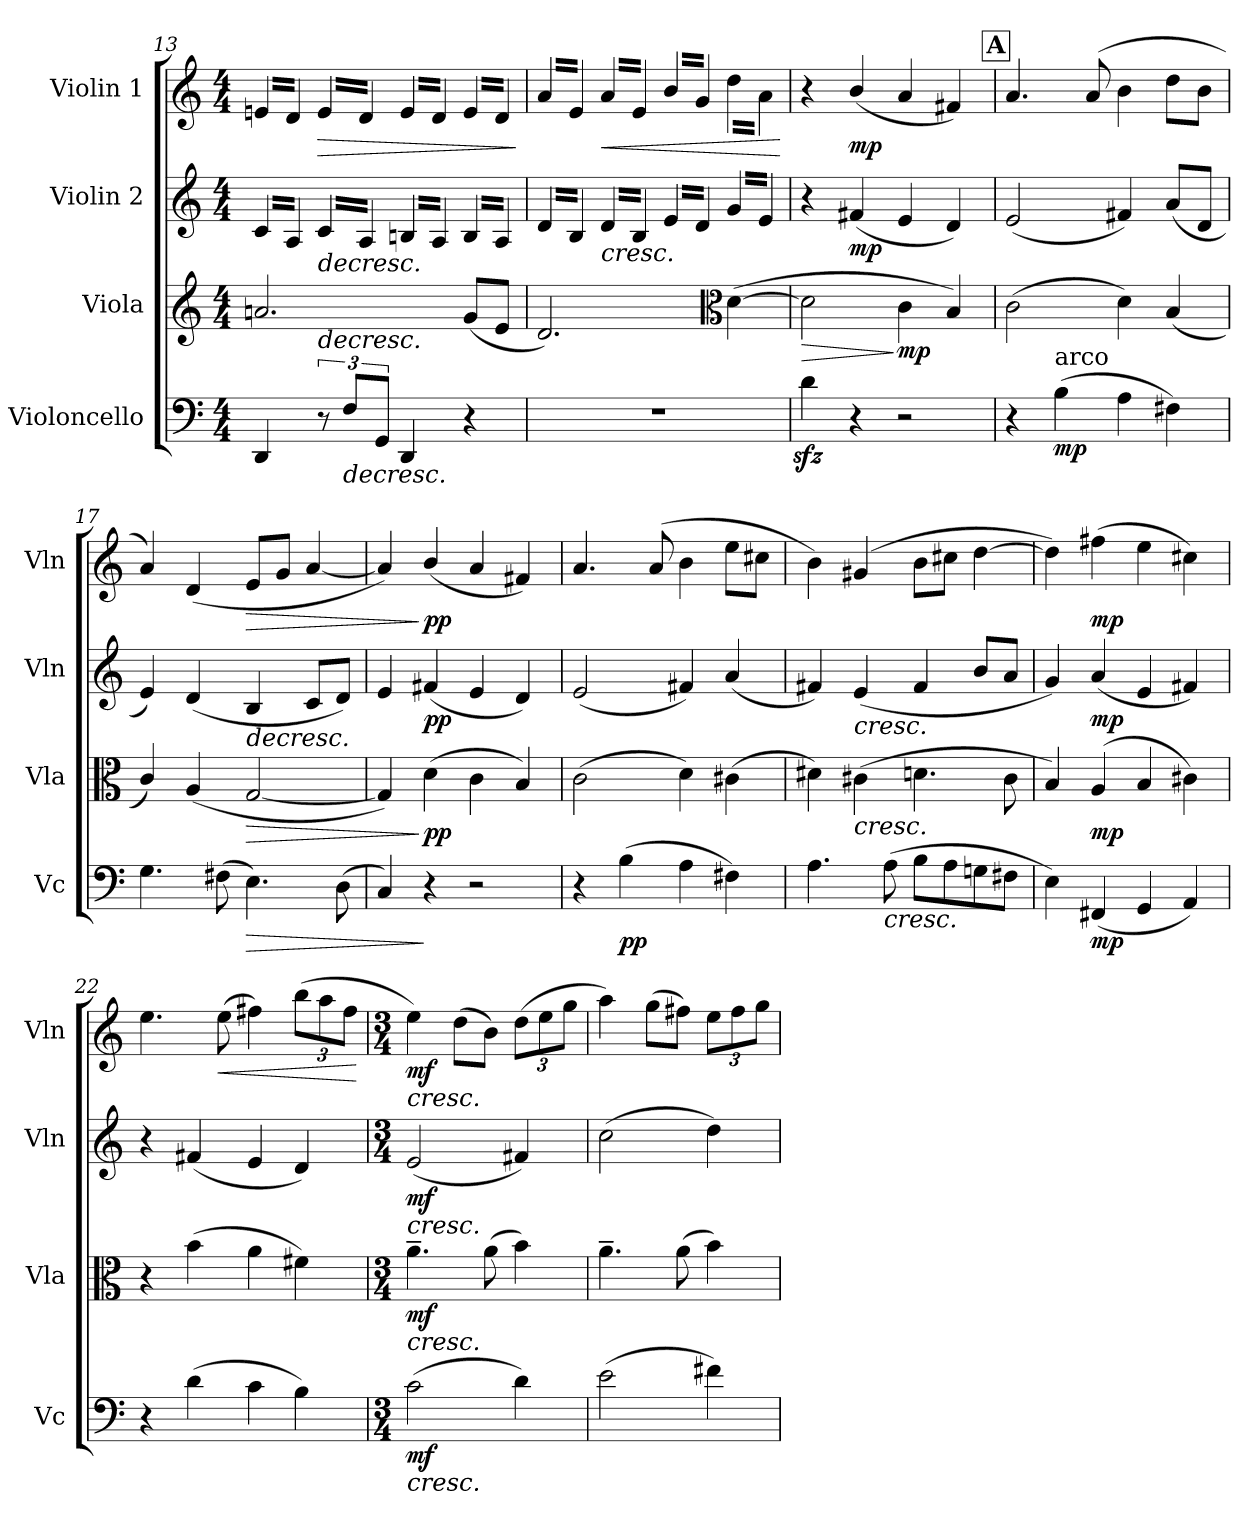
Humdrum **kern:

**kern	**dynam	**kern	**dynam	**kern	**dynam	**kern	**dynam
*part4	*part4	*part3	*part3	*part2	*part2	*part1	*part1
*staff4	*staff4	*staff3	*staff3	*staff2	*staff2	*staff1	*staff1
*I"Violoncello	*	*I"Viola	*	*I"Violin 2	*	*I"Violin 1	*
*I'Vc	*	*I'Vla	*	*I'Vln	*	*I'Vln	*
*clefF4	*	*clefG2	*	*clefG2	*	*clefG2	*
*k[]	*	*k[]	*	*k[]	*	*k[]	*
*M4/4	*	*M4/4	*	*M4/4	*	*M4/4	*
=13	=13	=13	=13	=13	=13	=13	=13
*	*	*^	*	*	*	*	*
*	*	*	*	*	*tremolo	*	*	*
*	*	*	*	*	*	*	*tremolo	*
4DD/	.	2.an/	4ryy	.	(16c/LL	.	(16en/LL	.
.	.	.	.	.	16A/	.	16d/	.
.	.	.	.	.	16c/	.	16en/	.
.	.	.	.	.	16A/JJ	.	16d/JJ	.
!	!	!	!	!LO:HP:b	!	!LO:HP:b	!	!LO:HP:b
12r	.	.	4ryy	>	16c/LL	>	16e/LL	>
.	.	.	.	.	16A/)	.	16d/)	.
!	!LO:HP:b	!	!	!	!	!	!	!
12F/L	>	.	.	.	.	.	.	.
.	.	.	.	.	16c/	.	16e/	.
12GG/J	.	.	.	.	.	.	.	.
.	.	.	.	.	16A/)JJ	.	16d/)JJ	.
4DD/	.	.	2ryy	.	(16Bn/LL	.	(16e/LL	.
.	.	.	.	.	16A/	.	16d/	.
.	.	.	.	.	16Bn/	.	16e/	.
.	.	.	.	.	16A/JJ	.	16d/JJ	.
4r	.	(8g/L	.	.	16B/LL	.	16e/LL	.
.	.	.	.	.	16A/)	.	16d/)	.
.	.	8e/J	.	.	16B/	.	16e/	.
.	.	.	.	.	16A/)JJ	.	16d/)JJ	.
*	*	*v	*v	*	*	*	*	*
.	.	.	.	.	.	.	]
=14	=14	=14	=14	=14	=14	=14	=14
1r	.	2.d/)	.	(16d/LL	.	(16a/LL	.
.	.	.	.	16B/	.	16e/	.
.	.	.	.	16d/	.	16a/	.
.	.	.	.	16B/JJ	.	16e/JJ	.
!	!	!	!	!	!LO:HP:b	!	!LO:HP:b
.	.	.	.	16d/LL	<	16a/LL	<
.	.	.	.	16B/)	.	16e/)	.
.	.	.	.	16d/	.	16a/	.
.	.	.	.	16B/)JJ	.	16e/)JJ	.
.	.	.	.	(16e/LL	.	(16b/LL	.
.	.	.	.	16d/)	.	16g/)	.
.	.	.	.	16e/	.	16b/	.
.	.	.	.	16d/)JJ	.	16g/)JJ	.
*	*	*clefC3	*	*	*	*	*
.	.	([4d\	.	(16g/LL	.	(16dd\LL	.
.	.	.	.	16e/)	.	16a\)	.
.	.	.	.	16g/	.	16dd\	.
.	.	.	.	16e/)JJ	.	16a\)JJ	.
*	*	*	*	*	*	*Xtremolo	*
*	*	*	*	*Xtremolo	*	*	*
.	.	.	.	.	]	.	[
!!LO:LB:g=z
=15	=15	=15	=15	=15	=15	=15	=15
!	!	!	!LO:HP:b	!	!	!	!
4dzz<\	.	2d\]	>	4r	.	4r	.
.	.	.	.	.	.	.	.
!	!	!	!	!	!LO:DY:b	!	!LO:DY:b
4r	.	.	.	(4f#X/	mp	(4b/	mp
!	!	!	!LO:DY:n=1:b	!	!	!	!
2r	.	4c\	] mp	4e/	.	4a/	.
.	.	4B/)	.	4d/)	.	4f#X/)	.
!!LO:REH:place=s1:a:B:cj:fs=14:t=A
=16	=16	=16	=16	=16	=16	=16	=16
4r	.	(2c\	.	(2e/	.	4.a/	.
!LO:TX:a:t=arco	!	!	!	!	!	!	!
!	!LO:DY:b	!	!	!	!	!	!
(4B\	mp	.	.	.	.	.	.
.	.	.	.	.	.	(8a/	.
4A\	.	4d\)	.	4f#X/)	.	4b\	.
4F#X\)	.	(4B/	.	(8a/L	.	8dd\L	.
.	.	.	.	8d/J	.	8b\J	.
=17	=17	=17	=17	=17	=17	=17	=17
4.G\	.	4c/)	.	4e/)	.	4a/)	.
.	.	(4A/	.	(4d/	.	(4d/	.
(8F#X\	.	.	.	.	.	.	.
!	!LO:HP:b	!	!LO:HP:b	!	!LO:HP:b	!	!LO:HP:b
4.E\)	>	[2G/	>	4B/	>	8e/L	>
.	.	.	.	.	.	8g/J	.
.	.	.	.	8c/L	.	[4a/	.
(8D\	.	.	.	8d/J)	.	.	.
=18	=18	=18	=18	=18	=18	=18	=18
4C/)	.	4G/])	.	4e/	.	4a/])	.
!	!	!	!LO:DY:n=1:b	!	!LO:DY:n=1:b	!	!LO:DY:n=1:b
4r	]	(4d\	] pp	(4f#X/	[ pp	(4b/	] pp
2r	.	4c\	.	4e/	.	4a/	.
.	.	4B/)	.	4d/)	.	4f#X/)	.
=19	=19	=19	=19	=19	=19	=19	=19
4r	.	(2c\	.	(2e/	.	4.a/	.
!	!LO:DY:b	!	!	!	!	!	!
(4B\	pp	.	.	.	.	.	.
.	.	.	.	.	.	(8a/	.
4A\	.	4d\)	.	4f#X/)	.	4b\	.
4F#X\)	.	(4c#X\	.	(4a/	.	8ee\L	.
.	.	.	.	.	.	8cc#X\J	.
!!LO:LB:g=z
=20	=20	=20	=20	=20	=20	=20	=20
4.A\	.	4d#X\)	.	4f#X/)	.	4b\)	.
!	!	!	!LO:HP:b	!	!LO:HP:b	!	!
.	.	(4c#X\	<	(4e/	<	(4g#X/	.
!	!LO:HP:b	!	!	!	!	!	!
(8A\	<	.	.	.	.	.	.
8B\L	.	4.dn\	.	4f#/	.	8b\L	.
8A\	.	.	.	.	.	8cc#X\J	.
8Gn\	.	.	.	8b/L	.	[4dd\	.
8F#X\J	.	8c#\	.	8a/J	.	.	.
=21	=21	=21	=21	=21	=21	=21	=21
4E\)	.	4B/)	.	4g/)	.	4dd\])	.
!	!LO:DY:n=1:b	!	!LO:DY:n=1:b	!	!LO:DY:n=1:b	!	!LO:DY:b
(4FF#X/	] mp	(4A/	] mp	(4a/	] mp	(4ff#X\	mp
4GG/	.	4B/	.	4e/	.	4ee\	.
4AA/)	.	4c#X\)	.	4f#X/)	.	4cc#X\)	.
=22	=22	=22	=22	=22	=22	=22	=22
4r	.	4r	.	4r	.	4.ee\	.
(4d\	.	(4b\	.	(4f#X/	.	.	.
!	!	!	!	!	!	!	!LO:HP:b
.	.	.	.	.	.	(8ee\	<
4c\	.	4a\	.	4e/	.	4ff#X\)	.
*	*	*	*	*	*	*Xbrackettup	*
4B\)	.	4f#X\)	.	4d/)	.	(12bb\L	.
.	.	.	.	.	.	12aa\	.
.	.	.	.	.	.	12ff#\J	.
.	[	.	[	.	[	.	[
=23	=23	=23	=23	=23	=23	=23	=23
*M3/4	*	*M3/4	*	*M3/4	*	*M3/4	*
!	!	!	!	!	!	!LO:TX:b:i:t=cresc.	!
!	!	!	!	!LO:TX:b:i:t=cresc.	!	!	!
!	!	!LO:TX:b:i:t=cresc.	!	!	!	!	!
!LO:TX:b:i:t=cresc.	!	!	!	!	!	!	!
!	!LO:DY:b	!	!LO:DY:b	!	!LO:DY:b	!	!LO:DY:b
(2c\	mf	4.a~\	mf	(2e/	mf	4ee\)	mf
.	.	.	.	.	.	(8dd\L	.
.	.	(8a\	.	.	.	8b\J)	.
4d\)	.	4b\)	.	4f#X/)	.	(12dd\L	.
.	.	.	.	.	.	12ee\	.
.	.	.	.	.	.	12gg\J	.
=24	=24	=24	=24	=24	=24	=24	=24
(2e\	.	4.a~\	.	(2cc\	.	4aa\)	.
.	.	.	.	.	.	(8gg\L	.
.	.	(8a\	.	.	.	8ff#X\J)	.
4f#X\)	.	4b\)	.	4dd\)	.	12ee\L	.
.	.	.	.	.	.	12ff#\	.
.	.	.	.	.	.	12gg\J	.
=	=	=	=	=	=	=	=
*-	*-	*-	*-	*-	*-	*-	*-
